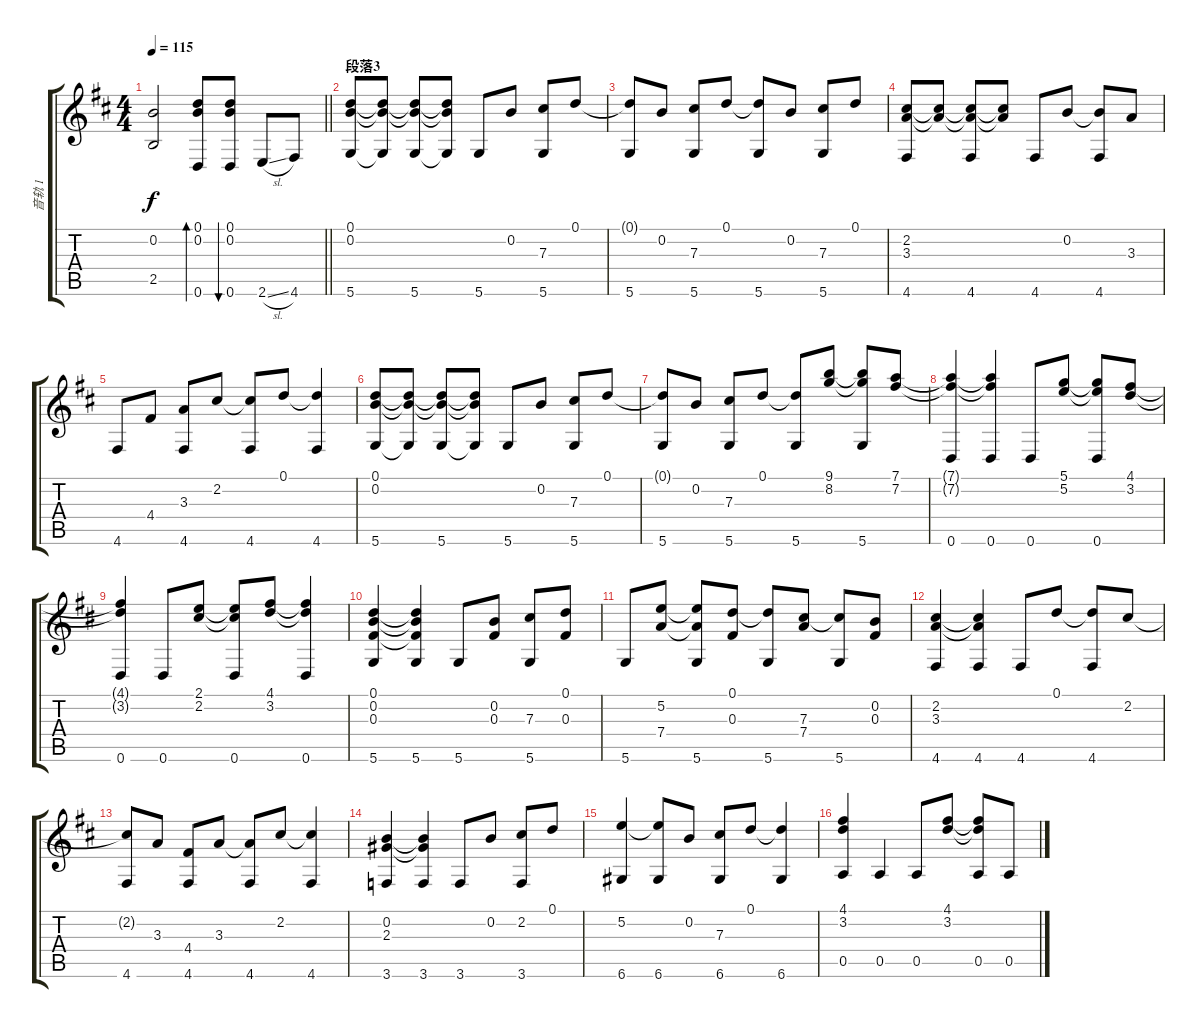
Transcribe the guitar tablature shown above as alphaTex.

\track ("音轨 1" "音轨 1") {instrument acousticguitarsteel}
\staff {score tabs}
\tuning (D4 B3 Gb3 D3 A2 D2) {hide}
\ts (4 4)
\tempo 115
\clef g2
\barLineRight lightlight
\ks d
(0.2 2.5).2{dy f} (0.1 0.2 0.6).8{bd 240} (0.1 0.2 0.6).8{bu 480} 2.6{sl}.8 4.6.8 |
\section ("" "段落3")
(0.1 0.2 5.6).8 (0.1{t} 0.2{t} 5.6{t}).8 (0.1{t} 0.2{t} 5.6).8 (0.1{t} 0.2{t} 5.6{t}).8 5.6.8 0.2.8 (7.3 5.6).8 0.1.8 |
(0.1{t} 5.6).8 0.2.8 (7.3 5.6).8 0.1.8 (0.1{t} 5.6).8 0.2.8 (7.3 5.6).8 0.1.8 |
(2.2 3.3 4.6).8 (2.2{t} 3.3{t}).8 (2.2{t} 3.3{t} 4.6).8 (2.2{t} 3.3{t}).8 4.6.8 0.2.8 (0.2{t} 4.6).8 3.3.8 |
4.6.8 4.4.8 (3.3 4.6).8 2.2.8 (2.2{t} 4.6).8 0.1.8 (0.1{t} 4.6).4 |
(0.1 0.2 5.6).8 (0.1{t} 0.2{t} 5.6{t}).8 (0.1{t} 0.2{t} 5.6).8 (0.1{t} 0.2{t} 5.6{t}).8 5.6.8 0.2.8 (7.3 5.6).8 0.1.8 |
(0.1{t} 5.6).8 0.2.8 (7.3 5.6).8 0.1.8 (0.1{t} 5.6).8 (9.1 8.2).8 (9.1{t} 8.2{t} 5.6).8 (7.1 7.2).8 |
(7.1{t} 7.2{t} 0.6).4 (7.1{t} 7.2{t} 0.6).4 0.6.8 (5.1 5.2).8 (5.1{t} 5.2{t} 0.6).8 (4.1 3.2).8 |
(4.1{t} 3.2{t} 0.6).4 0.6.8 (2.1 2.2).8 (2.1{t} 2.2{t} 0.6).8 (4.1 3.2).8 (4.1{t} 3.2{t} 0.6).4 |
(0.1 0.2 0.3 5.6).4 (0.1{t} 0.2{t} 0.3{t} 5.6).4 5.6.8 (0.2 0.3).8 (7.3 5.6).8 (0.1 0.3).8 |
5.6.8 (5.2 7.4).8 (5.2{t} 7.4{t} 5.6).8 (0.1 0.3).8 (0.1{t} 5.6).8 (7.3 7.4).8 (7.3{t} 5.6).8 (0.2 0.3).8 |
(2.2 3.3 4.6).4 (2.2{t} 3.3{t} 4.6).4 4.6.8 0.1.8 (0.1{t} 4.6).8 2.2.8 |
(2.2{t} 4.6).8 3.3.8 (4.4 4.6).8 3.3.8 (3.3{t} 4.6).8 2.2.8 (2.2{t} 4.6).4 |
(0.2 2.3 3.6).4 (0.2{t} 2.3{t} 3.6).4 3.6.8 0.2.8 (2.2 3.6).8 0.1.8 |
(5.2 6.6).4 (5.2{t} 6.6).8 0.2.8 (7.3 6.6).8 0.1.8 (0.1{t} 6.6).4 |
(4.1 3.2 0.5).4 0.5.4 0.5.8 (4.1 3.2).8 (4.1{t} 3.2{t} 0.5).8 0.5.8
